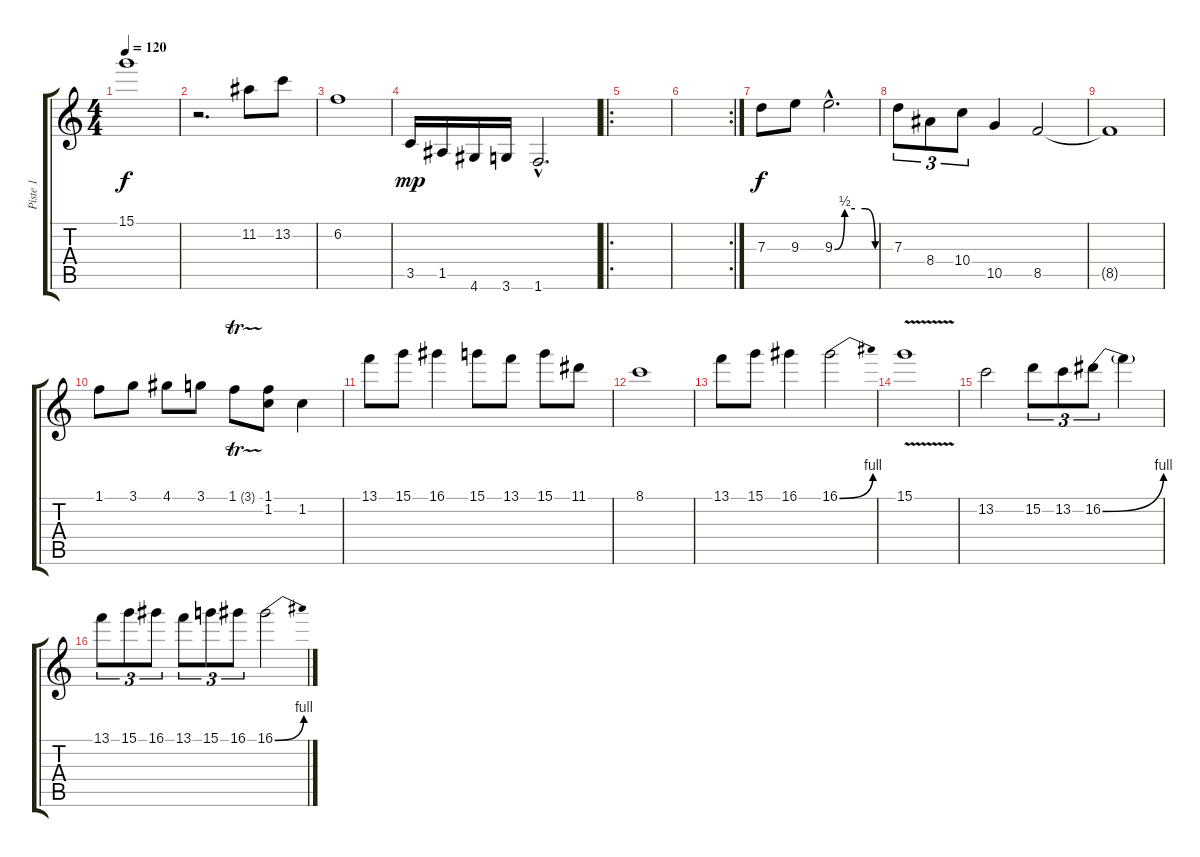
\track ("Piste 1" "Piste 1") {instrument overdrivenguitar}
\staff {score tabs}
\tuning (E4 B3 G3 D3 A2 E2) {hide}
\ts (4 4)
\tempo 120
\clef g2
\ks c
15.1{t}.1{dy f} |
r.2{d} 11.2.8 13.2.8 |
6.2.1 |
3.5.16{dy mp} 1.5.16 4.6.16 3.6.16 1.6{hac}.2{d} |
\ro
|
\rc 2
|
7.3.8{dy f} 9.3.8 9.3{be (custom 0 0 15 2 30 2 45 2 60 0) hac}.2{d} |
7.3.8{tu (3 2)} 8.4.8{tu (3 2)} 10.4.8{tu (3 2)} 10.5.4 8.5.2 |
8.5{t}.1 |
1.1.8 3.1.8 4.1.8 3.1.8 1.1{tr (3 16)}.8 (1.1 1.2).8 1.2.4 |
13.1.8 15.1.8 16.1.4 15.1.8 13.1.8 15.1.8 11.1.8 |
8.1.1 |
13.1.8 15.1.8 16.1.4 16.1{be (bend 0 0 60 4)}.2 |
15.1{v}.1 |
13.2.2 15.2.8{tu (3 2)} 13.2.8{tu (3 2)} 16.2{be (bend 0 0 60 4)}.8{tu (3 2)} 16.2{t}.4 |
13.1.8{tu (3 2)} 15.1.8{tu (3 2)} 16.1.8{tu (3 2)} 13.1.8{tu (3 2)} 15.1.8{tu (3 2)} 16.1.8{tu (3 2)} 16.1{be (bend 0 0 60 4)}.2
